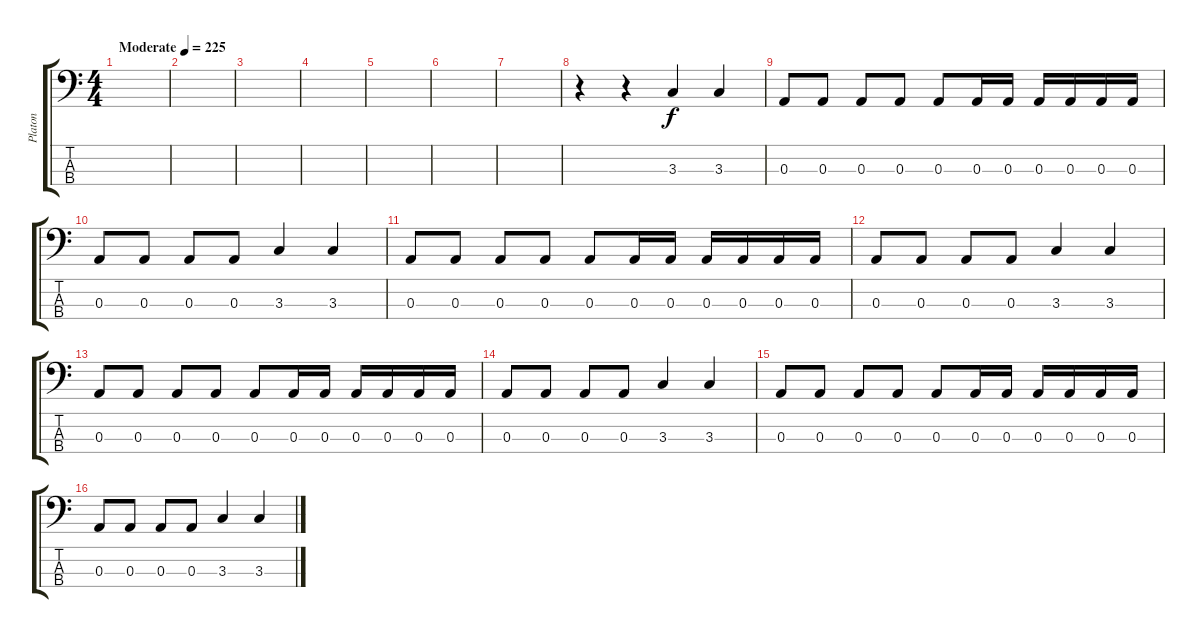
\track ("Platon" "Platon") {instrument electricbassfinger}
\staff {score tabs}
\tuning (G2 D2 A1 E1) {hide}
\ts (4 4)
\tempo (225 "Moderate")
\clef f4
\ks c
|
|
|
|
|
|
|
r.4 r.4 3.3.4 3.3.4 |
0.3.8 0.3.8 0.3.8 0.3.8 0.3.8 0.3.16 0.3.16 0.3.16 0.3.16 0.3.16 0.3.16 |
0.3.8 0.3.8 0.3.8 0.3.8 3.3.4 3.3.4 |
0.3.8 0.3.8 0.3.8 0.3.8 0.3.8 0.3.16 0.3.16 0.3.16 0.3.16 0.3.16 0.3.16 |
0.3.8 0.3.8 0.3.8 0.3.8 3.3.4 3.3.4 |
0.3.8 0.3.8 0.3.8 0.3.8 0.3.8 0.3.16 0.3.16 0.3.16 0.3.16 0.3.16 0.3.16 |
0.3.8 0.3.8 0.3.8 0.3.8 3.3.4 3.3.4 |
0.3.8 0.3.8 0.3.8 0.3.8 0.3.8 0.3.16 0.3.16 0.3.16 0.3.16 0.3.16 0.3.16 |
0.3.8 0.3.8 0.3.8 0.3.8 3.3.4 3.3.4
